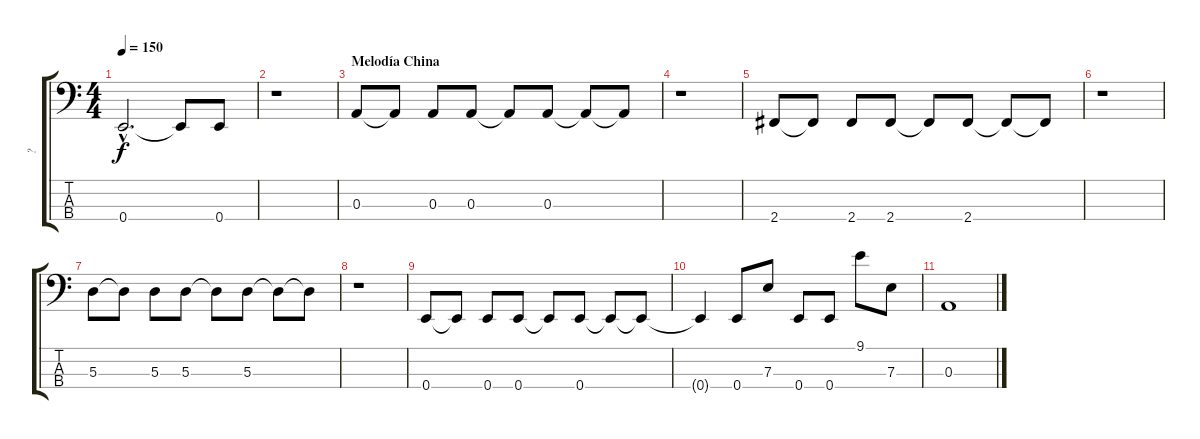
\track ("?" "?") {instrument fretlessbass}
\staff {score tabs}
\tuning (G2 D2 A1 E1) {hide}
\ts (4 4)
\tempo 150
\clef f4
\ks c
0.4{hac}.2{d dy f} 0.4{t}.8 0.4.8 |
r.1 |
\section ("" "Melodía China")
0.3.8 0.3{t}.8 0.3.8 0.3.8 0.3{t}.8 0.3.8 0.3{t}.8 0.3{t}.8 |
r.1 |
2.4.8 2.4{t}.8 2.4.8 2.4.8 2.4{t}.8 2.4.8 2.4{t}.8 2.4{t}.8 |
r.1 |
5.3.8 5.3{t}.8 5.3.8 5.3.8 5.3{t}.8 5.3.8 5.3{t}.8 5.3{t}.8 |
r.1 |
0.4.8 0.4{t}.8 0.4.8 0.4.8 0.4{t}.8 0.4.8 0.4{t}.8 0.4{t}.8 |
0.4{t}.4 0.4.8 7.3.8 0.4.8 0.4.8 9.1.8 7.3.8 |
0.3.1
